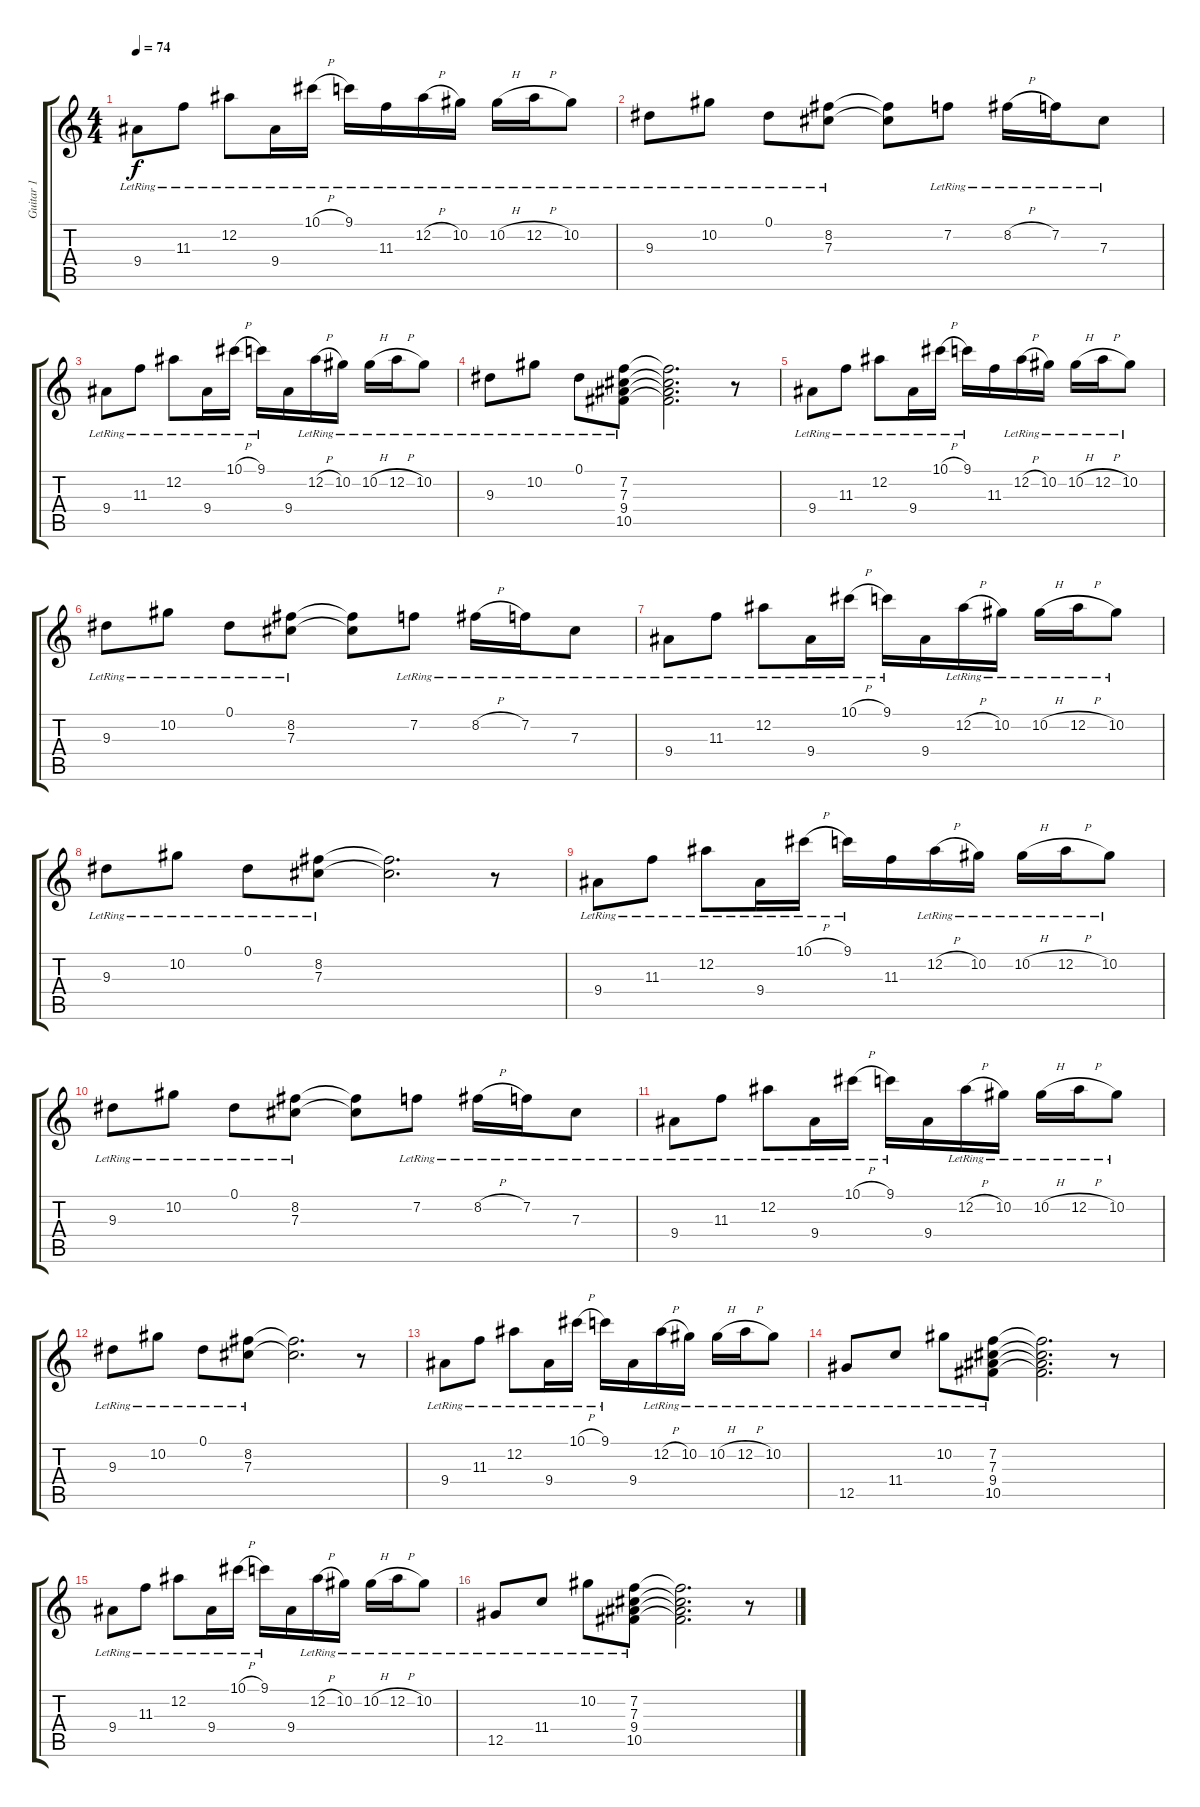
\track ("Guitar 1" "Guitar 1") {instrument electricguitarclean}
\staff {score tabs}
\tuning (Eb4 Bb3 Gb3 Db3 Ab2 Eb2) {hide}
\ts (4 4)
\tempo 74
\clef g2
\ks c
9.4{lr}.8{dy f instrument electricguitarclean} 11.3{lr}.8 12.2{lr}.8 9.4{lr}.16 10.1{h lr}.16 9.1{lr}.16 11.3{lr}.16 12.2{h lr}.16 10.2{lr}.16 10.2{h lr}.16 12.2{h lr}.16 10.2{lr}.8 |
9.3{lr}.8 10.2{lr}.8 0.1{lr}.8 (8.2{lr} 7.3{lr}).8 (8.2{t} 7.3{t}).8 7.2{lr}.8 8.2{h lr}.16 7.2{lr}.16 7.3{lr}.8 |
9.4{lr}.8 11.3{lr}.8 12.2{lr}.8 9.4{lr}.16 10.1{h lr}.16 9.1{lr}.16 9.4.16 12.2{h lr}.16 10.2{lr}.16 10.2{h lr}.16 12.2{h lr}.16 10.2{lr}.8 |
9.3{lr}.8 10.2{lr}.8 0.1{lr}.8 (7.2{lr} 7.3{lr} 9.4{lr} 10.5{lr}).8 (7.2{t} 7.3{t} 9.4{t} 10.5{t}).2{d} r.8 |
9.4{lr}.8 11.3{lr}.8 12.2{lr}.8 9.4{lr}.16 10.1{h lr}.16 9.1{lr}.16 11.3.16 12.2{h lr}.16 10.2{lr}.16 10.2{h lr}.16 12.2{h lr}.16 10.2{lr}.8 |
9.3{lr}.8 10.2{lr}.8 0.1{lr}.8 (8.2{lr} 7.3{lr}).8 (8.2{t} 7.3{t}).8 7.2{lr}.8 8.2{h lr}.16 7.2{lr}.16 7.3{lr}.8 |
9.4{lr}.8 11.3{lr}.8 12.2{lr}.8 9.4{lr}.16 10.1{h lr}.16 9.1{lr}.16 9.4.16 12.2{h lr}.16 10.2{lr}.16 10.2{h lr}.16 12.2{h lr}.16 10.2{lr}.8 |
9.3{lr}.8 10.2{lr}.8 0.1{lr}.8 (8.2{lr} 7.3{lr}).8 (8.2{t} 7.3{t}).2{d} r.8 |
9.4{lr}.8 11.3{lr}.8 12.2{lr}.8 9.4{lr}.16 10.1{h lr}.16 9.1{lr}.16 11.3.16 12.2{h lr}.16 10.2{lr}.16 10.2{h lr}.16 12.2{h lr}.16 10.2{lr}.8 |
9.3{lr}.8 10.2{lr}.8 0.1{lr}.8 (8.2{lr} 7.3{lr}).8 (8.2{t} 7.3{t}).8 7.2{lr}.8 8.2{h lr}.16 7.2{lr}.16 7.3{lr}.8 |
9.4{lr}.8 11.3{lr}.8 12.2{lr}.8 9.4{lr}.16 10.1{h lr}.16 9.1{lr}.16 9.4.16 12.2{h lr}.16 10.2{lr}.16 10.2{h lr}.16 12.2{h lr}.16 10.2{lr}.8 |
9.3{lr}.8 10.2{lr}.8 0.1{lr}.8 (8.2{lr} 7.3{lr}).8 (8.2{t} 7.3{t}).2{d} r.8 |
9.4{lr}.8 11.3{lr}.8 12.2{lr}.8 9.4{lr}.16 10.1{h lr}.16 9.1{lr}.16 9.4.16 12.2{h lr}.16 10.2{lr}.16 10.2{h lr}.16 12.2{h lr}.16 10.2{lr}.8 |
12.5{lr}.8 11.4{lr}.8 10.2{lr}.8 (7.2{lr} 7.3{lr} 9.4{lr} 10.5{lr}).8 (7.2{t} 7.3{t} 9.4{t} 10.5{t}).2{d} r.8 |
9.4{lr}.8 11.3{lr}.8 12.2{lr}.8 9.4{lr}.16 10.1{h lr}.16 9.1{lr}.16 9.4.16 12.2{h lr}.16 10.2{lr}.16 10.2{h lr}.16 12.2{h lr}.16 10.2{lr}.8 |
12.5{lr}.8 11.4{lr}.8 10.2{lr}.8 (7.2{lr} 7.3{lr} 9.4{lr} 10.5{lr}).8 (7.2{t} 7.3{t} 9.4{t} 10.5{t}).2{d} r.8
